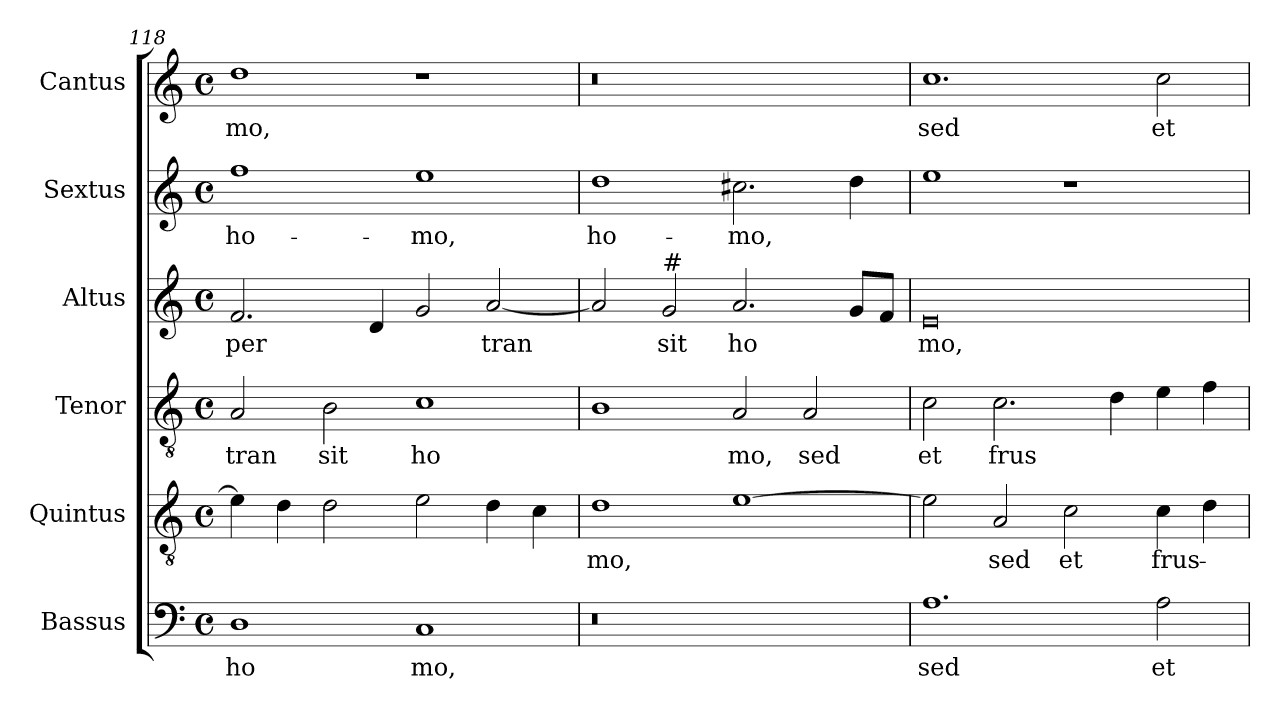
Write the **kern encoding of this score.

**kern	**text	**kern	**text	**kern	**text	**kern	**text	**kern	**text	**kern	**text
*part6	*part6	*part5	*part5	*part4	*part4	*part3	*part3	*part2	*part2	*part1	*part1
*staff6	*staff6	*staff5	*staff5	*staff4	*staff4	*staff3	*staff3	*staff2	*staff2	*staff1	*staff1
*I"Bassus	*	*I"Quintus	*	*I"Tenor	*	*I"Altus	*	*I"Sextus	*	*I"Cantus	*
*clefF4	*	*clefGv2	*	*clefGv2	*	*clefG2	*	*clefG2	*	*clefG2	*
*	*	*	*	*	*	*k[]	*	*	*	*	*
*	*	*	*	*	*	*C:	*	*	*	*	*
*M4/4	*	*M4/4	*	*M4/4	*	*M4/4	*	*M4/4	*	*M4/4	*
*met(c)	*	*met(c)	*	*met(c)	*	*met(c)	*	*met(c)	*	*met(c)	*
=118	=118	=118	=118	=118	=118	=118	=118	=118	=118	=118	=118
!	!LO:LY:b:cj	!	!	!	!LO:LY:b:cj	!	!LO:LY:b	!	!LO:LY:b:cj	!	!LO:LY:b:cj
1D	ho	4e\]	.	2A/	tran	2.f/	per	1ff	ho-	1dd	mo,
.	.	4d\	.	.	.	.	.	.	.	.	.
!	!	!	!	!	!LO:LY:b:cj	!	!	!	!	!	!
.	.	2d\	.	2B\	sit	.	.	.	.	.	.
.	.	.	.	.	.	4d/	.	.	.	.	.
!	!LO:LY:b:cj	!	!	!	!LO:LY:b:cj	!	!	!	!LO:LY:b:cj	!	!
1C	mo,	2e\	.	1c	ho	2g/	.	1ee	-mo,	1r	.
!	!	!	!	!	!	!	!LO:LY:b	!	!	!	!
.	.	4d\	.	.	.	[<2a/	tran	.	.	.	.
.	.	4c\	.	.	.	.	.	.	.	.	.
=119	=119	=119	=119	=119	=119	=119	=119	=119	=119	=119	=119
!	!	!	!LO:LY:b:cj	!	!	!	!	!	!LO:LY:b:cj	!	!
0r	.	1d	-mo,	1B	.	2a/]	.	1dd	ho-	0r	.
!	!	!	!	!	!	!LO:TX:a:t=#	!	!	!	!	!
!	!	!	!	!	!	!	!LO:LY:b:cj	!	!	!	!
.	.	.	.	.	.	2g/	sit	.	.	.	.
!	!	!	!	!	!LO:LY:b:cj	!	!LO:LY:b:cj	!	!LO:LY:b	!	!
.	.	[>1e	.	2A/	mo,	2.a/	ho	2.cc#X\	-mo,	.	.
!	!	!	!	!	!LO:LY:b:cj	!	!	!	!	!	!
.	.	.	.	2A/	sed	.	.	.	.	.	.
.	.	.	.	.	.	8g/L	.	4dd\	.	.	.
.	.	.	.	.	.	8f/J	.	.	.	.	.
=120	=120	=120	=120	=120	=120	=120	=120	=120	=120	=120	=120
!	!LO:LY:b:cj	!	!	!	!LO:LY:b:cj	!	!LO:LY:b:cj	!	!	!	!LO:LY:b:cj
1.A	sed	2e\]	.	2c\	et	0e	mo,	1ee	.	1.cc	sed
!	!	!	!LO:LY:b:cj	!	!LO:LY:b	!	!	!	!	!	!
.	.	2A/	sed	2.c\	frus	.	.	.	.	.	.
!	!	!	!LO:LY:b:cj	!	!	!	!	!	!	!	!
.	.	2c\	et	.	.	.	.	1r	.	.	.
.	.	.	.	4d\	.	.	.	.	.	.	.
!	!LO:LY:b:cj	!	!LO:LY:b	!	!	!	!	!	!	!	!LO:LY:b:cj
2A\	et	4c\	frus-	4e\	.	.	.	.	.	2cc\	et
.	.	4d\	.	4f\	.	.	.	.	.	.	.
=	=	=	=	=	=	=	=	=	=	=	=
*-	*-	*-	*-	*-	*-	*-	*-	*-	*-	*-	*-
